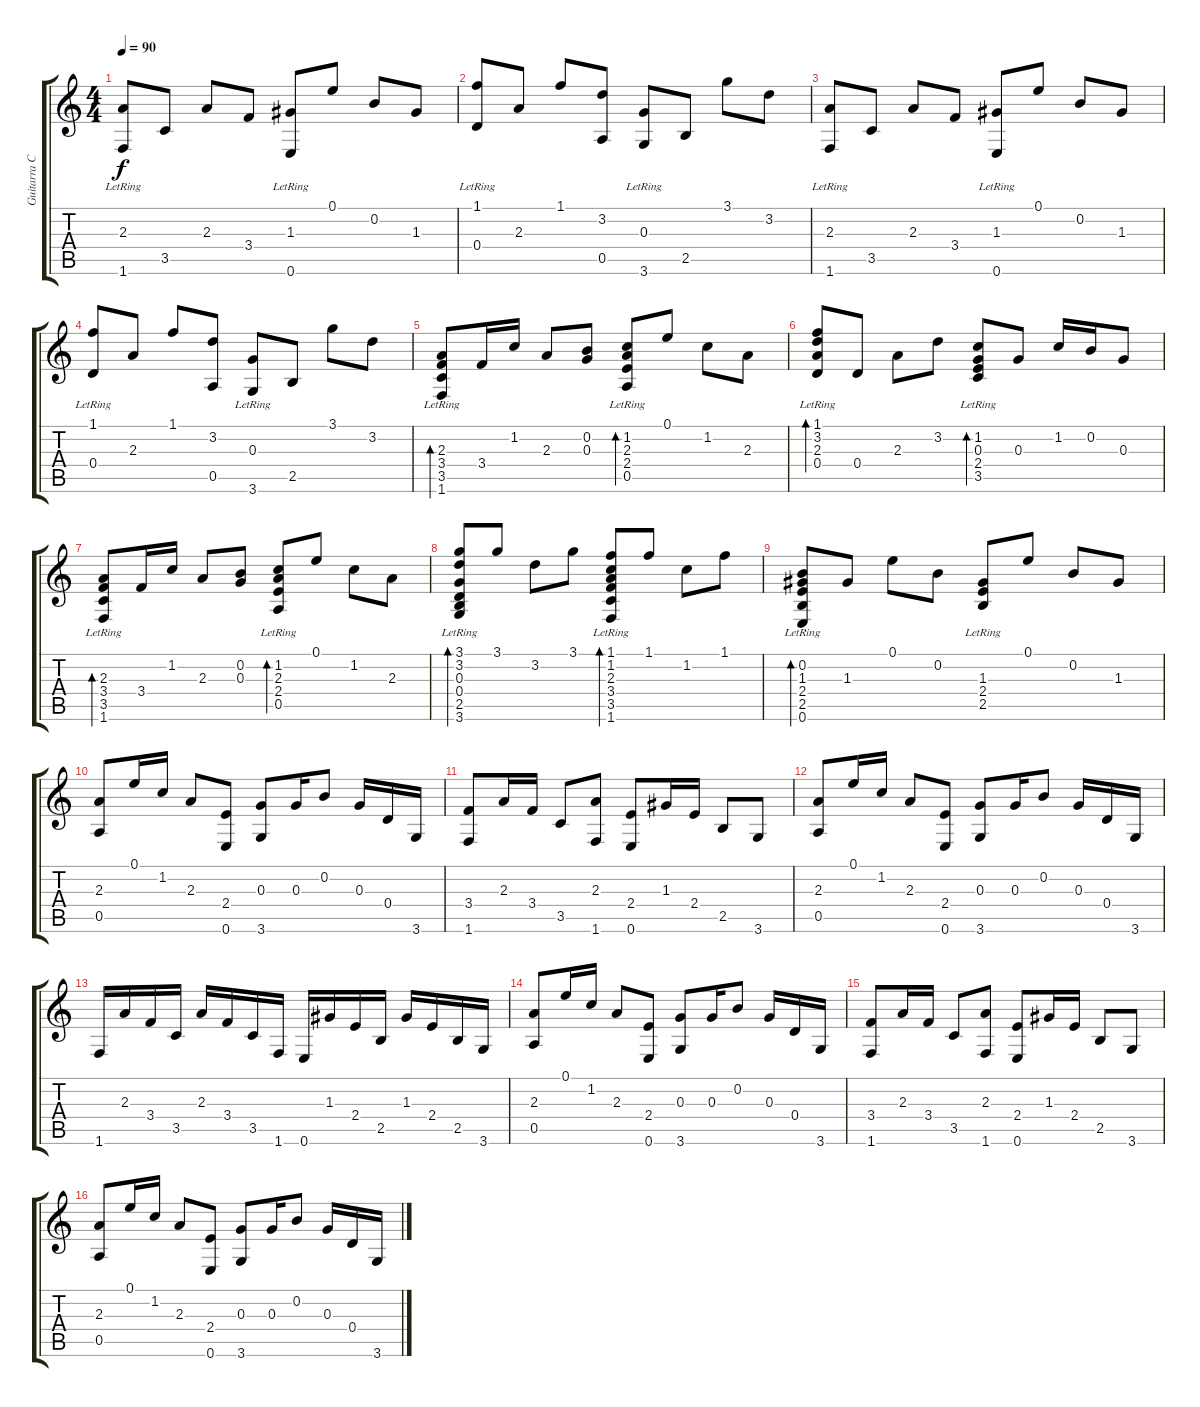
\track ("Guitarra Clasica" "Guitarra C") {instrument acousticguitarnylon}
\staff {score tabs}
\tuning (E4 B3 G3 D3 A2 E2) {hide}
\ts (4 4)
\tempo 90
\clef g2
\ks c
(2.3{lr} 1.6{lr}).8{dy f} 3.5.8 2.3.8 3.4.8 (1.3{lr} 0.6{lr}).8 0.1.8 0.2.8 1.3.8 |
(1.1{lr} 0.4{lr}).8 2.3.8 1.1.8 (3.2 0.5).8 (0.3{lr} 3.6{lr}).8 2.5.8 3.1.8 3.2.8 |
(2.3{lr} 1.6{lr}).8 3.5.8 2.3.8 3.4.8 (1.3{lr} 0.6{lr}).8 0.1.8 0.2.8 1.3.8 |
(1.1{lr} 0.4{lr}).8 2.3.8 1.1.8 (3.2 0.5).8 (0.3{lr} 3.6{lr}).8 2.5.8 3.1.8 3.2.8 |
(2.3{lr} 3.4{lr} 3.5{lr} 1.6{lr}).8{bd 240} 3.4.16 1.2.16 2.3.8 (0.2 0.3).8 (1.2{lr} 2.3{lr} 2.4{lr} 0.5{lr}).8{bd 120} 0.1.8 1.2.8 2.3.8 |
(1.1{lr} 3.2{lr} 2.3{lr} 0.4{lr}).8{bd 120} 0.4.8 2.3.8 3.2.8 (1.2{lr} 0.3{lr} 2.4{lr} 3.5{lr}).8{bd 120} 0.3.8 1.2.16 0.2.16 0.3.8 |
(2.3{lr} 3.4{lr} 3.5{lr} 1.6{lr}).8{bd 240} 3.4.16 1.2.16 2.3.8 (0.2 0.3).8 (1.2{lr} 2.3{lr} 2.4{lr} 0.5{lr}).8{bd 120} 0.1.8 1.2.8 2.3.8 |
(3.1{lr} 3.2{lr} 0.3{lr} 0.4{lr} 2.5{lr} 3.6{lr}).8{bd 120} 3.1.8 3.2.8 3.1.8 (1.1{lr} 1.2{lr} 2.3{lr} 3.4{lr} 3.5{lr} 1.6{lr}).8{bd 120} 1.1.8 1.2.8 1.1.8 |
(0.2{lr} 1.3{lr} 2.4{lr} 2.5{lr} 0.6{lr}).8{bd 120} 1.3.8 0.1.8 0.2.8 (1.3{lr} 2.4{lr} 2.5{lr}).8 0.1.8 0.2.8 1.3.8 |
(2.3 0.5).8 0.1.16 1.2.16 2.3.8 (2.4 0.6).8 (0.3 3.6).8 0.3.16 0.2.8 0.3.16 0.4.16 3.6.16 |
(3.4 1.6).8 2.3.16 3.4.16 3.5.8 (2.3 1.6).8 (2.4 0.6).8 1.3.16 2.4.16 2.5.8 3.6.8 |
(2.3 0.5).8 0.1.16 1.2.16 2.3.8 (2.4 0.6).8 (0.3 3.6).8 0.3.16 0.2.8 0.3.16 0.4.16 3.6.16 |
1.6.16 2.3.16 3.4.16 3.5.16 2.3.16 3.4.16 3.5.16 1.6.16 0.6.16 1.3.16 2.4.16 2.5.16 1.3.16 2.4.16 2.5.16 3.6.16 |
(2.3 0.5).8 0.1.16 1.2.16 2.3.8 (2.4 0.6).8 (0.3 3.6).8 0.3.16 0.2.8 0.3.16 0.4.16 3.6.16 |
(3.4 1.6).8 2.3.16 3.4.16 3.5.8 (2.3 1.6).8 (2.4 0.6).8 1.3.16 2.4.16 2.5.8 3.6.8 |
(2.3 0.5).8 0.1.16 1.2.16 2.3.8 (2.4 0.6).8 (0.3 3.6).8 0.3.16 0.2.8 0.3.16 0.4.16 3.6.16
